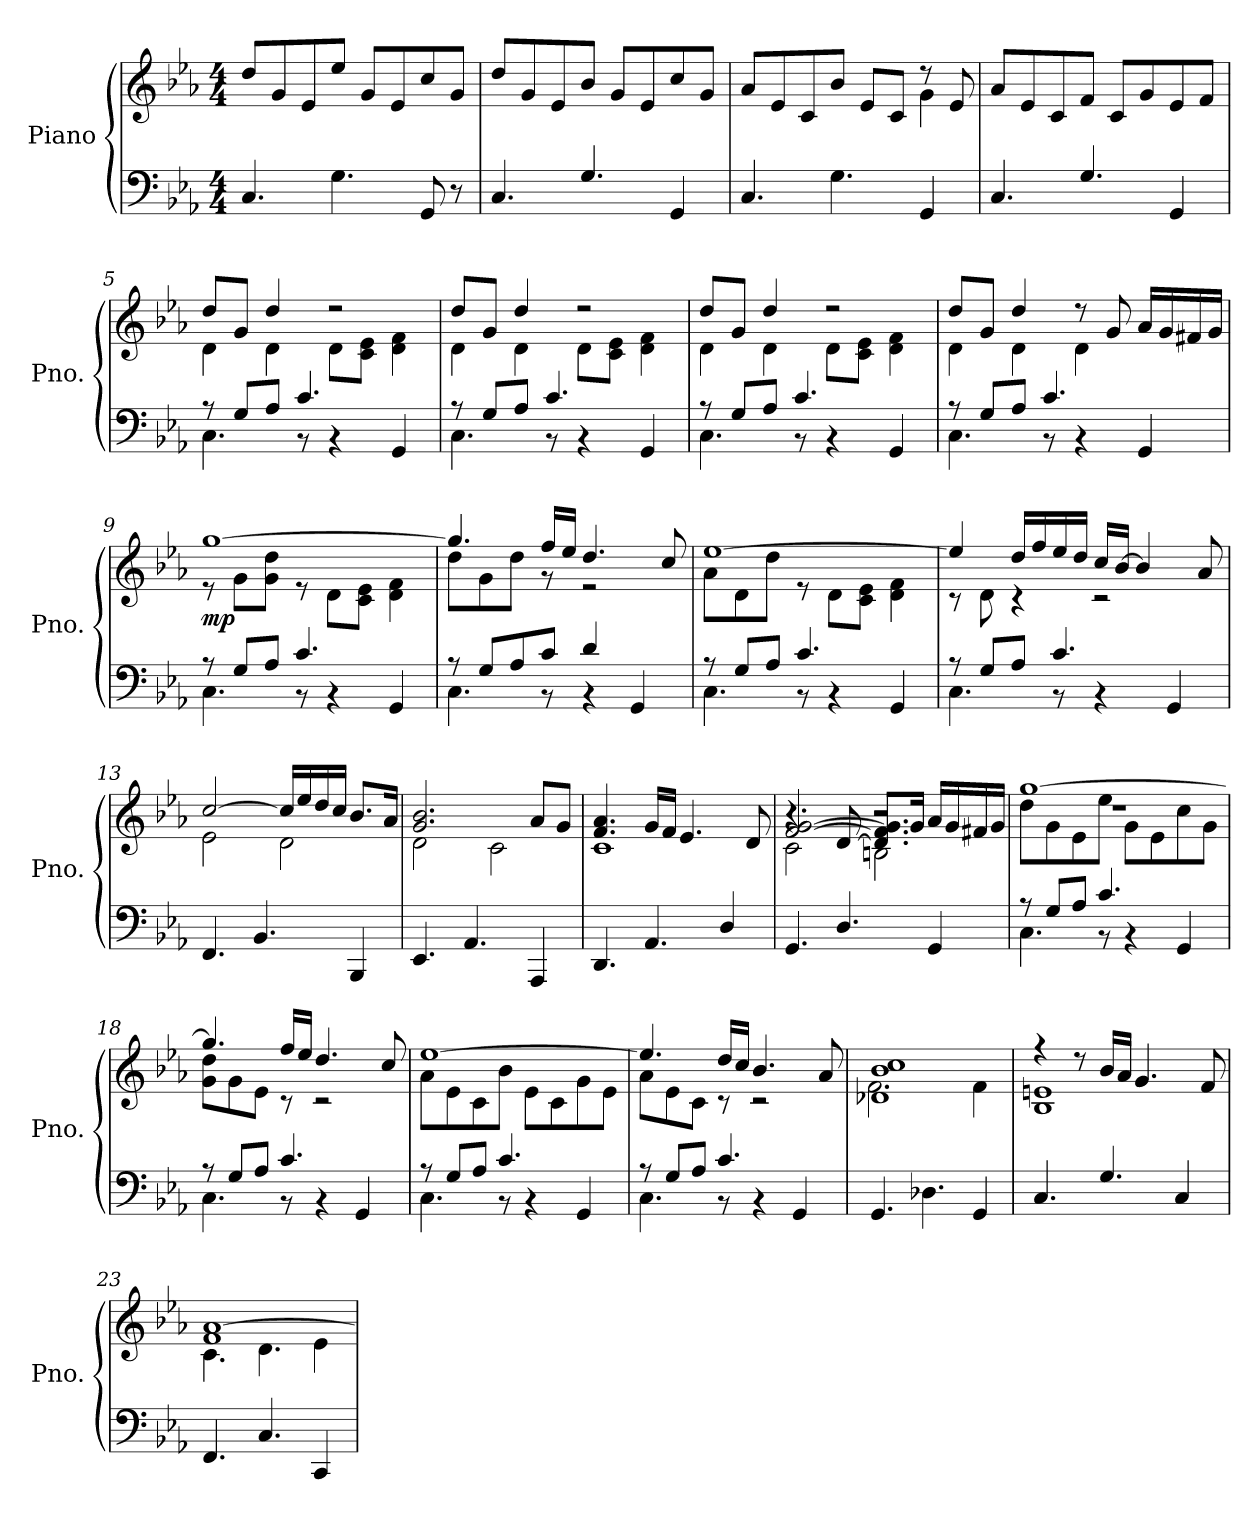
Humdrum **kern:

**kern	**kern	**dynam
*part1	*part1	*part1
*staff2	*staff1	*staff1/2
*I"Piano	*	*
*I'Pno.	*	*
*clefF4	*clefG2	*
*k[b-e-a-]	*k[b-e-a-]	*
*M4/4	*M4/4	*
*MM80	*MM80	*
=1	=1	=1
4.C/	8dd/L	.
.	8g/	.
.	8e-/	.
4.G\	8ee-/J	.
.	8g/L	.
.	8e-/	.
8GG/	8cc/	.
8r	8g/J	.
=2	=2	=2
4.C/	8dd/L	.
.	8g/	.
.	8e-/	.
4.G/	8b-/J	.
.	8g/L	.
.	8e-/	.
4GG/	8cc/	.
.	8g/J	.
=3	=3	=3
*	*^	*
4.C/	8a-/L	2.ryy	.
.	8e-/	.	.
.	8c/	.	.
4.G\	8b-/J	.	.
.	8e-/L	.	.
.	8c/J	.	.
4GG/	8r	4g\	.
.	8e-/	.	.
*	*v	*v	*
=4	=4	=4
4.C/	8a-/L	.
.	8e-/	.
.	8c/	.
4.G/	8f/J	.
.	8c/L	.
.	8g/	.
4GG/	8e-/	.
.	8f/J	.
=5	=5	=5
*^	*^	*
8r	4.C\	8dd/L	4d\	.
8G/L	.	8g/J	.	.
8A-/J	.	4dd/	4d\	.
4.c/	8r	.	.	.
.	4r	2r	8d\L	.
.	.	.	8c\ 8e-\J	.
4GG/	4ryy	.	4d\ 4f\	.
!!LO:LB:g=z	!!
=6	=6	=6	=6	=6
8r	4.C\	8dd/L	4d\	.
8G/L	.	8g/J	.	.
8A-/J	.	4dd/	4d\	.
4.c/	8r	.	.	.
.	4r	2r	8d\L	.
.	.	.	8c\ 8e-\J	.
4GG/	4ryy	.	4d\ 4f\	.
=7	=7	=7	=7	=7
8r	4.C\	8dd/L	4d\	.
8G/L	.	8g/J	.	.
8A-/J	.	4dd/	4d\	.
4.c/	8r	.	.	.
.	4r	2r	8d\L	.
.	.	.	8c\ 8e-\J	.
4GG/	4ryy	.	4d\ 4f\	.
=8	=8	=8	=8	=8
8r	4.C\	8dd/L	4d\	.
8G/L	.	8g/J	.	.
8A-/J	.	4dd/	4d\	.
4.c/	8r	.	.	.
.	4r	8r	4d\	.
.	.	8g/	.	.
4GG/	4ryy	16a-/LL	4ryy	.
.	.	16g/	.	.
.	.	16f#X/	.	.
.	.	16g/JJ	.	.
=9	=9	=9	=9	=9
!	!	!	!	!LO:DY:b
8r	4.C\	[1gg	8r	mp
8G/L	.	.	8g\L	.
8A-/J	.	.	8g\ 8dd\J	.
4.c/	8r	.	8r	.
.	4r	.	8d\L	.
.	.	.	8c\ 8e-\J	.
4GG/	4ryy	.	4d\ 4f\	.
!!LO:LB:g=z	!!
=10	=10	=10	=10	=10
8r	4.C\	4.gg/]	8dd\L	.
8G/L	.	.	8g\	.
8A-/	.	.	8dd\J	.
8c/J	8r	16ff/LL	8r	.
.	.	16ee-/JJ	.	.
4d/	4r	4.dd/	2r	.
4GG/	4ryy	.	.	.
.	.	8cc/	.	.
=11	=11	=11	=11	=11
8r	4.C\	[1ee-	8a-\L	.
8G/L	.	.	8d\	.
8A-/J	.	.	8dd\J	.
4.c/	8r	.	8r	.
.	4r	.	8d\L	.
.	.	.	8c\ 8e-\J	.
4GG/	4ryy	.	4d\ 4f\	.
=12	=12	=12	=12	=12
8r	4.C\	4ee-/]	8r	.
8G/L	.	.	8d\	.
8A-/J	.	16dd/LL	4r	.
.	.	16ff/	.	.
4.c/	8r	16ee-/	.	.
.	.	16dd/JJ	.	.
.	4r	16cc/LL	2r	.
.	.	[16b-/JJ	.	.
.	.	4b-/]	.	.
4GG/	4ryy	.	.	.
.	.	8a-/	.	.
*v	*v	*	*	*
=13	=13	=13	=13
4.FF/	[2cc/	2e-\	.
4.BB-/	.	.	.
.	16cc/LL]	2d\	.
.	16ee-/	.	.
.	16dd/	.	.
.	16cc/JJ	.	.
4BBB-/	8.b-/L	.	.
.	16a-/Jk	.	.
=14	=14	=14	=14
4.EE-/	2.g/ 2.b-/	2d\	.
4.AA-/	.	.	.
.	.	2c\	.
4AAA-/	8a-/L	.	.
.	8g/J	.	.
!!LO:LB:g=z	!!
=15	=15	=15	=15
4.DD/	4.f/ 4.a-/	1c	.
4.AA-/	16g/LL	.	.
.	16f/JJ	.	.
.	4.e-/	.	.
4D/	.	.	.
.	8d/	.	.
=16	=16	=16	=16
*	*^	*^	*
4.GG/	[2f/ [2g/	2c\	4.r	2ryy	.
4.D/	.	.	[8d/	.	.
.	8.d/] 8.f/] 8.g/]L	2Bn\	2r	2r	.
.	16g/Jk	.	.	.	.
4GG/	16a-/LL	.	.	.	.
.	16g/	.	.	.	.
.	16f#X/	.	.	.	.
.	16g/JJ	.	.	.	.
*	*	*	*v	*v	*
=17	=17	=17	=17	=17
*^	*	*	*	*
8r	4.C\	[1gg	8dd\L	1r	.
8G/L	.	.	8g\	.	.
8A-/J	.	.	8e-\	.	.
4.c/	8r	.	8ee-\J	.	.
.	4r	.	8g\L	.	.
.	.	.	8e-\	.	.
4GG/	4ryy	.	8cc\	.	.
.	.	.	8g\J	.	.
*	*	*	*v	*v	*
=18	=18	=18	=18	=18
8r	4.C\	4.gg/]	8g\ 8dd\L	.
8G/L	.	.	8g\	.
8A-/J	.	.	8e-\J	.
4.c/	8r	16ff/LL	8r	.
.	.	16ee-/JJ	.	.
.	4r	4.dd/	2r	.
4GG/	4ryy	.	.	.
.	.	8cc/	.	.
!!LO:LB:g=z	!!
=19	=19	=19	=19	=19
8r	4.C\	[1ee-	8a-\L	.
8G/L	.	.	8e-\	.
8A-/J	.	.	8c\	.
4.c/	8r	.	8b-\J	.
.	4r	.	8e-\L	.
.	.	.	8c\	.
4GG/	4ryy	.	8g\	.
.	.	.	8e-\J	.
=20	=20	=20	=20	=20
8r	4.C\	4.ee-/]	8a-\L	.
8G/L	.	.	8e-\	.
8A-/J	.	.	8c\J	.
4.c/	8r	16dd/LL	8r	.
.	.	16cc/JJ	.	.
.	4r	4.b-/	2r	.
4GG/	4ryy	.	.	.
.	.	8a-/	.	.
*v	*v	*	*	*
=21	=21	=21	=21
4.GG/	1d-X 1b- 1cc	2.f\	.
4.D-X\	.	.	.
4GG/	.	4f\	.
=22	=22	=22	=22
4.C/	4r	1B- 1en	.
.	8r	.	.
4.G/	16b-/LL	.	.
.	16a-/JJ	.	.
.	4.g/	.	.
4C/	.	.	.
.	8f/	.	.
=23	=23	=23	=23
4.FF/	1f [1a-	4.c\	.
4.C/	.	4.d\	.
4CC/	.	4e-\	.
*	*v	*v	*
=	=	=
*-	*-	*-
